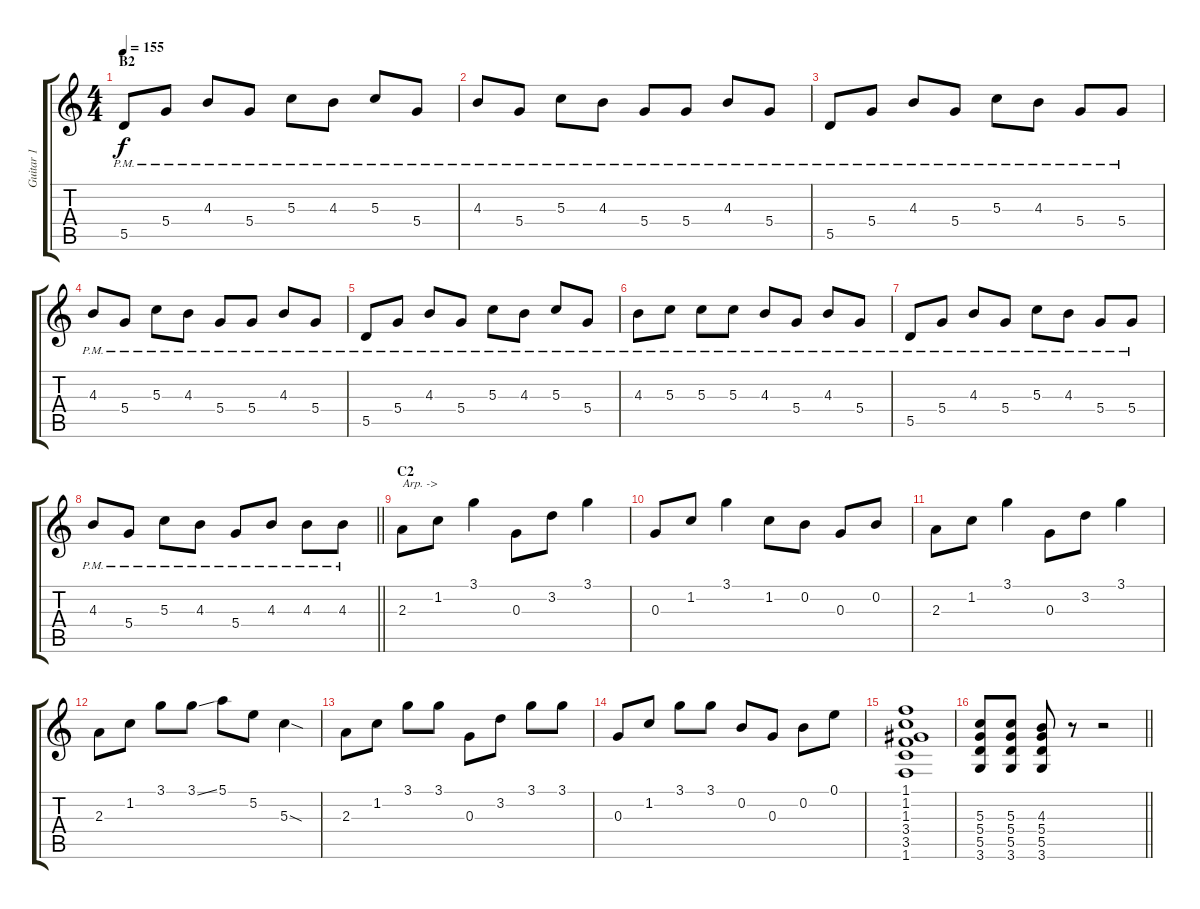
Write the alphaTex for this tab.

\track ("Guitar 1" "Guitar 1") {instrument distortionguitar}
\staff {score tabs}
\tuning (E4 B3 G3 D3 A2 E2) {hide}
\ts (4 4)
\section ("" "B2")
\tempo 155
\clef g2
\ks c
5.5{pm}.8{dy f} 5.4{pm}.8 4.3{pm}.8 5.4{pm}.8 5.3{pm}.8 4.3{pm}.8 5.3{pm}.8 5.4{pm}.8 |
4.3{pm}.8 5.4{pm}.8 5.3{pm}.8 4.3{pm}.8 5.4{pm}.8 5.4{pm}.8 4.3{pm}.8 5.4{pm}.8 |
5.5{pm}.8 5.4{pm}.8 4.3{pm}.8 5.4{pm}.8 5.3{pm}.8 4.3{pm}.8 5.4{pm}.8 5.4{pm}.8 |
4.3{pm}.8 5.4{pm}.8 5.3{pm}.8 4.3{pm}.8 5.4{pm}.8 5.4{pm}.8 4.3{pm}.8 5.4{pm}.8 |
5.5{pm}.8 5.4{pm}.8 4.3{pm}.8 5.4{pm}.8 5.3{pm}.8 4.3{pm}.8 5.3{pm}.8 5.4{pm}.8 |
4.3{pm}.8 5.3{pm}.8 5.3{pm}.8 5.3{pm}.8 4.3{pm}.8 5.4{pm}.8 4.3{pm}.8 5.4{pm}.8 |
5.5{pm}.8 5.4{pm}.8 4.3{pm}.8 5.4{pm}.8 5.3{pm}.8 4.3{pm}.8 5.4{pm}.8 5.4{pm}.8 |
\barLineRight lightlight
4.3{pm}.8 5.4{pm}.8 5.3{pm}.8 4.3{pm}.8 5.4{pm}.8 4.3{pm}.8 4.3{pm}.8 4.3{pm}.8 |
\section ("" "C2")
2.3.8{txt "Arp. ->"} 1.2.8 3.1.4 0.3.8 3.2.8 3.1.4 |
0.3.8 1.2.8 3.1.4 1.2.8 0.2.8 0.3.8 0.2.8 |
2.3.8 1.2.8 3.1.4 0.3.8 3.2.8 3.1.4 |
2.3.8 1.2.8 3.1.8 3.1{ss}.8 5.1.8 5.2.8 5.3{sod}.4 |
2.3.8 1.2.8 3.1.8 3.1.8 0.3.8 3.2.8 3.1.8 3.1.8 |
0.3.8 1.2.8 3.1.8 3.1.8 0.2.8 0.3.8 0.2.8 0.1.8 |
(1.1 1.2 1.3 3.4 3.5 1.6).1 |
\barLineRight lightlight
(5.3 5.4 5.5 3.6).8 (5.3 5.4 5.5 3.6).8 (4.3 5.4 5.5 3.6).8 r.8 r.2
